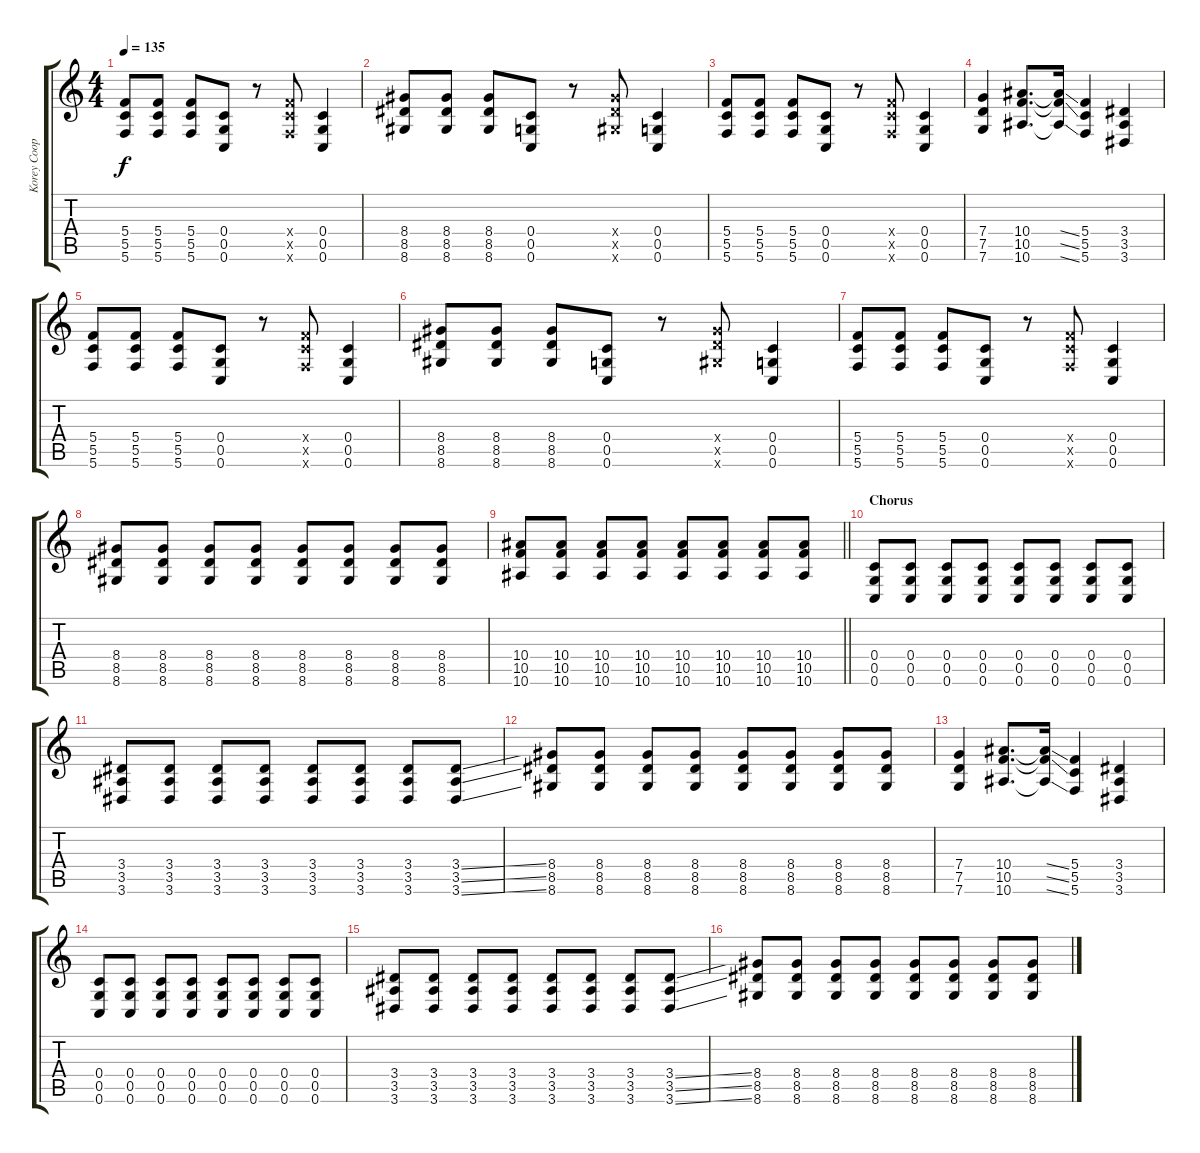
\track ("Korey Cooper" "Korey Coop") {instrument distortionguitar}
\staff {score tabs}
\tuning (D4 A3 F3 C3 G2 C2) {hide}
\ts (4 4)
\tempo 135
\clef g2
\ks c
(5.4 5.5 5.6).8{dy f} (5.4 5.5 5.6).8 (5.4 5.5 5.6).8 (0.4 0.5 0.6).8 r.8 (5.4{x} 5.5{x} 5.6{x}).8 (0.4 0.5 0.6).4 |
(8.4 8.5 8.6).8 (8.4 8.5 8.6).8 (8.4 8.5 8.6).8 (0.4 0.5 0.6).8 r.8 (8.4{x} 8.5{x} 8.6{x}).8 (0.4 0.5 0.6).4 |
(5.4 5.5 5.6).8 (5.4 5.5 5.6).8 (5.4 5.5 5.6).8 (0.4 0.5 0.6).8 r.8 (5.4{x} 5.5{x} 5.6{x}).8 (0.4 0.5 0.6).4 |
(7.4 7.5 7.6).4 (10.4 10.5 10.6).8{d} (10.4{ss t} 10.5{ss t} 10.6{ss t}).16 (5.4 5.5 5.6).4 (3.4 3.5 3.6).4 |
(5.4 5.5 5.6).8 (5.4 5.5 5.6).8 (5.4 5.5 5.6).8 (0.4 0.5 0.6).8 r.8 (5.4{x} 5.5{x} 5.6{x}).8 (0.4 0.5 0.6).4 |
(8.4 8.5 8.6).8 (8.4 8.5 8.6).8 (8.4 8.5 8.6).8 (0.4 0.5 0.6).8 r.8 (8.4{x} 8.5{x} 8.6{x}).8 (0.4 0.5 0.6).4 |
(5.4 5.5 5.6).8 (5.4 5.5 5.6).8 (5.4 5.5 5.6).8 (0.4 0.5 0.6).8 r.8 (5.4{x} 5.5{x} 5.6{x}).8 (0.4 0.5 0.6).4 |
(8.4 8.5 8.6).8 (8.4 8.5 8.6).8 (8.4 8.5 8.6).8 (8.4 8.5 8.6).8 (8.4 8.5 8.6).8 (8.4 8.5 8.6).8 (8.4 8.5 8.6).8 (8.4 8.5 8.6).8 |
\barLineRight lightlight
(10.4 10.5 10.6).8 (10.4 10.5 10.6).8 (10.4 10.5 10.6).8 (10.4 10.5 10.6).8 (10.4 10.5 10.6).8 (10.4 10.5 10.6).8 (10.4 10.5 10.6).8 (10.4 10.5 10.6).8 |
\section ("" "Chorus")
(0.4 0.5 0.6).8 (0.4 0.5 0.6).8 (0.4 0.5 0.6).8 (0.4 0.5 0.6).8 (0.4 0.5 0.6).8 (0.4 0.5 0.6).8 (0.4 0.5 0.6).8 (0.4 0.5 0.6).8 |
(3.4 3.5 3.6).8 (3.4 3.5 3.6).8 (3.4 3.5 3.6).8 (3.4 3.5 3.6).8 (3.4 3.5 3.6).8 (3.4 3.5 3.6).8 (3.4 3.5 3.6).8 (3.4{ss} 3.5{ss} 3.6{ss}).8 |
(8.4 8.5 8.6).8 (8.4 8.5 8.6).8 (8.4 8.5 8.6).8 (8.4 8.5 8.6).8 (8.4 8.5 8.6).8 (8.4 8.5 8.6).8 (8.4 8.5 8.6).8 (8.4 8.5 8.6).8 |
(7.4 7.5 7.6).4 (10.4 10.5 10.6).8{d} (10.4{ss t} 10.5{ss t} 10.6{ss t}).16 (5.4 5.5 5.6).4 (3.4 3.5 3.6).4 |
(0.4 0.5 0.6).8 (0.4 0.5 0.6).8 (0.4 0.5 0.6).8 (0.4 0.5 0.6).8 (0.4 0.5 0.6).8 (0.4 0.5 0.6).8 (0.4 0.5 0.6).8 (0.4 0.5 0.6).8 |
(3.4 3.5 3.6).8 (3.4 3.5 3.6).8 (3.4 3.5 3.6).8 (3.4 3.5 3.6).8 (3.4 3.5 3.6).8 (3.4 3.5 3.6).8 (3.4 3.5 3.6).8 (3.4{ss} 3.5{ss} 3.6{ss}).8 |
(8.4 8.5 8.6).8 (8.4 8.5 8.6).8 (8.4 8.5 8.6).8 (8.4 8.5 8.6).8 (8.4 8.5 8.6).8 (8.4 8.5 8.6).8 (8.4 8.5 8.6).8 (8.4 8.5 8.6).8
